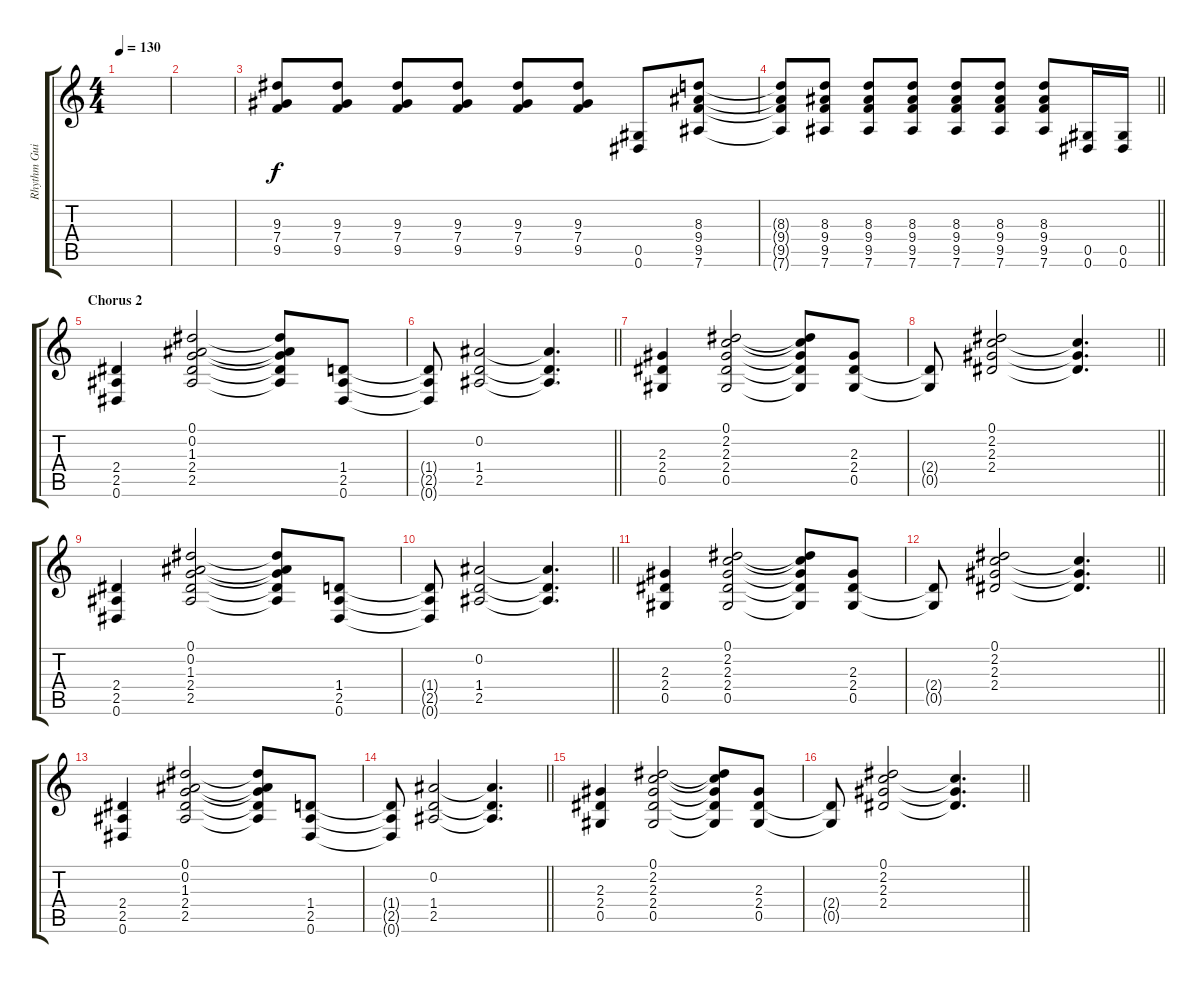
\track ("Rhythm Guitar" "Rhythm Gui") {instrument acousticguitarsteel}
\staff {score tabs}
\tuning (Eb4 Bb3 Gb3 Db3 Ab2 Eb2) {hide}
\ts (4 4)
\tempo 130
\clef g2
\ks c
|
|
(9.3 7.4 9.5).8 (9.3 7.4 9.5).8 (9.3 7.4 9.5).8 (9.3 7.4 9.5).8 (9.3 7.4 9.5).8 (9.3 7.4 9.5).8 (0.5 0.6).8 (8.3 9.4 9.5 7.6).8 |
\barLineRight lightlight
(8.3{t} 9.4{t} 9.5{t} 7.6{t}).8 (8.3 9.4 9.5 7.6).8 (8.3 9.4 9.5 7.6).8 (8.3 9.4 9.5 7.6).8 (8.3 9.4 9.5 7.6).8 (8.3 9.4 9.5 7.6).8 (8.3 9.4 9.5 7.6).8 (0.5 0.6).16 (0.5 0.6).16 |
\section ("" "Chorus 2")
(2.4 2.5 0.6).4 (0.1 0.2 1.3 2.4 2.5).2 (0.1{t} 0.2{t} 1.3{t} 2.4{t} 2.5{t}).8 (1.4 2.5 0.6).8 |
\barLineRight lightlight
(1.4{t} 2.5{t} 0.6{t}).8 (0.2 1.4 2.5).2 (0.2{t} 1.4{t} 2.5{t}).4{d} |
(2.3 2.4 0.5).4 (0.1 2.2 2.3 2.4 0.5).2 (0.1{t} 2.2{t} 2.3{t} 2.4{t} 0.5{t}).8 (2.3 2.4 0.5).8 |
\barLineRight lightlight
(2.4{t} 0.5{t}).8 (0.1 2.2 2.3 2.4).2 (2.2{t} 2.3{t} 2.4{t}).4{d} |
(2.4 2.5 0.6).4 (0.1 0.2 1.3 2.4 2.5).2 (0.1{t} 0.2{t} 1.3{t} 2.4{t} 2.5{t}).8 (1.4 2.5 0.6).8 |
\barLineRight lightlight
(1.4{t} 2.5{t} 0.6{t}).8 (0.2 1.4 2.5).2 (0.2{t} 1.4{t} 2.5{t}).4{d} |
(2.3 2.4 0.5).4 (0.1 2.2 2.3 2.4 0.5).2 (0.1{t} 2.2{t} 2.3{t} 2.4{t} 0.5{t}).8 (2.3 2.4 0.5).8 |
\barLineRight lightlight
(2.4{t} 0.5{t}).8 (0.1 2.2 2.3 2.4).2 (2.2{t} 2.3{t} 2.4{t}).4{d} |
(2.4 2.5 0.6).4 (0.1 0.2 1.3 2.4 2.5).2 (0.1{t} 0.2{t} 1.3{t} 2.4{t} 2.5{t}).8 (1.4 2.5 0.6).8 |
\barLineRight lightlight
(1.4{t} 2.5{t} 0.6{t}).8 (0.2 1.4 2.5).2 (0.2{t} 1.4{t} 2.5{t}).4{d} |
(2.3 2.4 0.5).4 (0.1 2.2 2.3 2.4 0.5).2 (0.1{t} 2.2{t} 2.3{t} 2.4{t} 0.5{t}).8 (2.3 2.4 0.5).8 |
\barLineRight lightlight
(2.4{t} 0.5{t}).8 (0.1 2.2 2.3 2.4).2 (2.2{t} 2.3{t} 2.4{t}).4{d}
